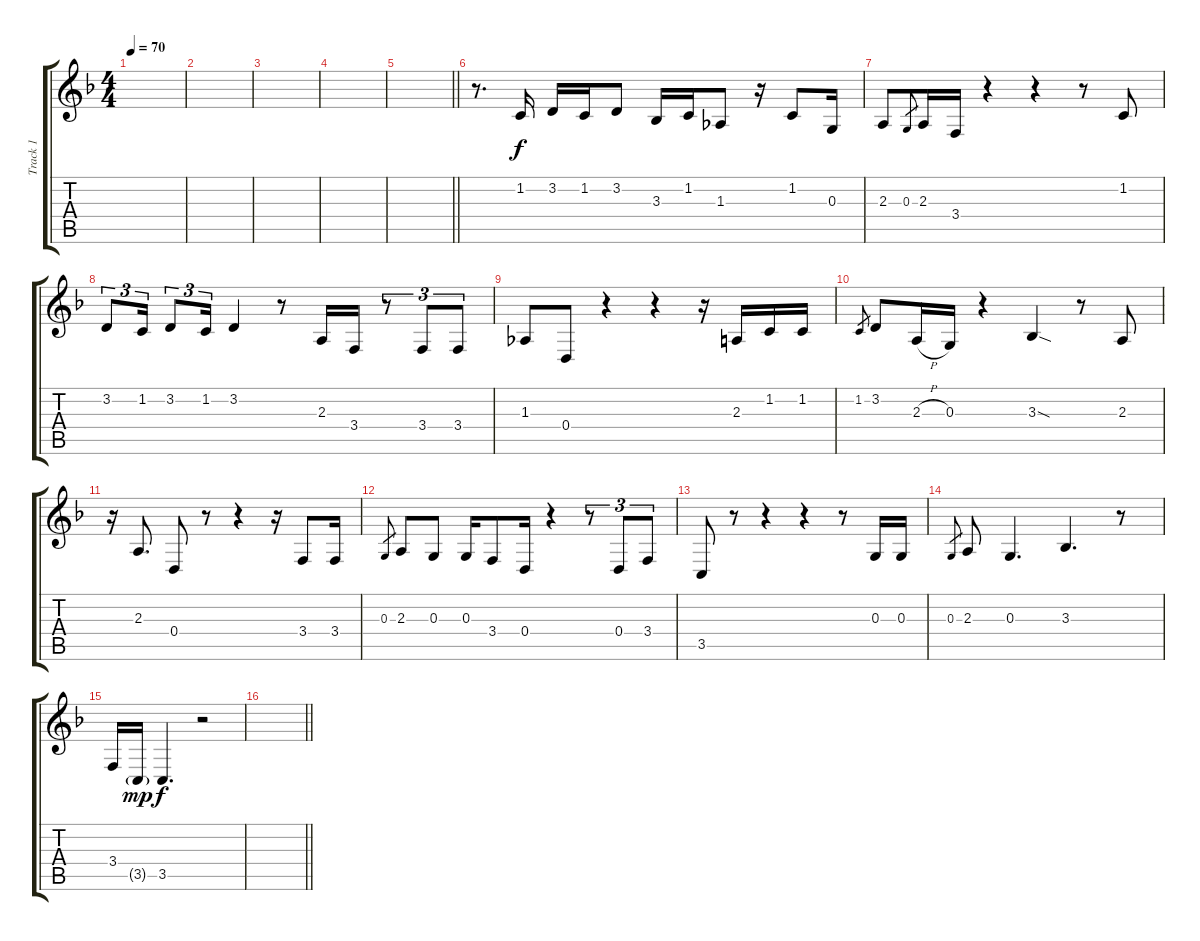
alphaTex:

\track ("Track 1" "Track 1") {instrument tenorsax}
\staff {score tabs}
\tuning (E4 B3 G3 D3 A2 E2) {hide}
\ts (4 4)
\tempo 70
\clef g2
\ks f
|
|
|
|
\barLineRight lightlight
|
r.8{d} 1.2.16 3.2.16 1.2.16 3.2.8 3.3.16 1.2.16 1.3.8 r.16 1.2.8 0.3.16 |
2.3.8 0.3.8{gr} 2.3.16 3.4.16 r.4 r.4 r.8 1.2.8 |
3.2.8{tu (3 2)} 1.2.16{tu (3 2)} 3.2.8{tu (3 2)} 1.2.16{tu (3 2)} 3.2.4 r.8 2.3.16 3.4.16 r.8{tu (3 2)} 3.4.8{tu (3 2)} 3.4.8{tu (3 2)} |
1.3.8 0.4.8 r.4 r.4 r.16 2.3.16 1.2.16 1.2.16 |
1.2.8{gr} 3.2.8 2.3{h}.16 0.3.16 r.4 3.3{sod}.4 r.8 2.3.8 |
r.16 2.3.8{d} 0.4.8 r.8 r.4 r.16 3.4.8 3.4.16 |
0.3.8{gr} 2.3.8 0.3.8 0.3.16 3.4.8 0.4.16 r.4 r.8{tu (3 2)} 0.4.8{tu (3 2)} 3.4.8{tu (3 2)} |
3.5.8 r.8 r.4 r.4 r.8 0.3.16 0.3.16 |
0.3.8{gr} 2.3.8 0.3.4{d} 3.3.4{d} r.8 |
3.4.16 3.5{g}.16{dy mp} 3.5.4{d dy f} r.2 |
\barLineRight lightlight
